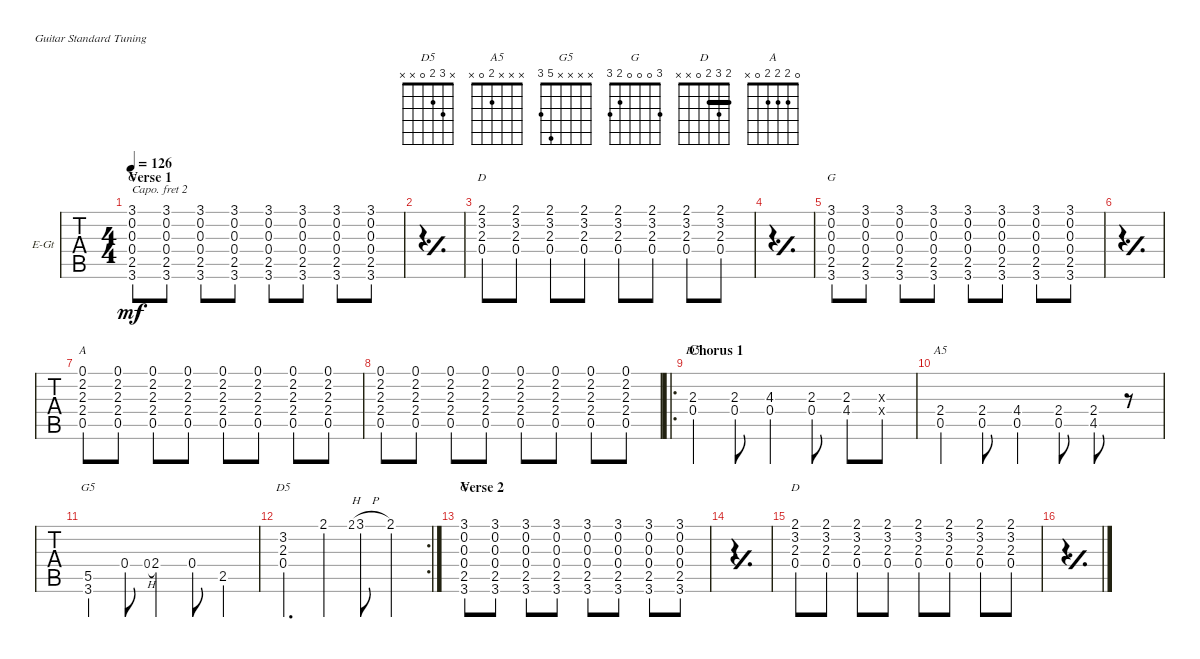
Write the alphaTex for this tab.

\defaultSystemsLayout 4
\bracketExtendMode groupsimilarinstruments
\firstSystemTrackNameOrientation horizontal
\otherSystemsTrackNameOrientation horizontal
\track ("Guitar Capo II" "E-Gt") {instrument overdrivenguitar}
\staff {tabs}
\capo 2
\tuning (E4 B3 G3 D3 A2 E2)
\chord ("D5" x x 2 0 x x) {showfingering false}
\chord ("A5" x x x 2 0 x) {showfingering false}
\chord ("G5" x x x x 5 3) {showfingering false}
\chord ("D5" x 3 2 0 x x) {showfingering false}
\chord ("G" 3 0 0 0 2 3) {showfingering false}
\chord ("D" 2 3 2 0 x x) {showfingering false barre 2}
\chord ("A" 0 2 2 2 0 x) {showfingering false}
\ts (4 4)
\section ("" "Verse 1")
\tempo 126
\clef g2
\scale
0.333333
\ks c
(3.6 0.4 0.3 0.2 2.5 3.1).8{ch "G" dy mf} (3.6 0.4 0.3 0.2 2.5 3.1).8 (3.6 0.4 0.3 0.2 2.5 3.1).8 (3.6 0.4 0.3 0.2 2.5 3.1).8 (3.6 0.4 0.3 0.2 2.5 3.1).8 (3.6 0.4 0.3 0.2 2.5 3.1).8 (3.6 0.4 0.3 0.2 2.5 3.1).8 (3.6 0.4 0.3 0.2 2.5 3.1).8 |
\simile simple
\scale
0.333333 |
\simile none
\scale
0.333333 (0.4 2.3 2.1 3.2).8{ch "D"} (0.4 2.3 2.1 3.2).8 (0.4 2.3 2.1 3.2).8 (0.4 2.3 2.1 3.2).8 (0.4 2.3 2.1 3.2).8 (0.4 2.3 2.1 3.2).8 (0.4 2.3 2.1 3.2).8 (0.4 2.3 2.1 3.2).8 |
\simile simple
\scale
0.333333 |
\simile none
\scale
0.333333 (3.6 0.4 0.3 0.2 2.5 3.1).8{ch "G"} (3.6 0.4 0.3 0.2 2.5 3.1).8 (3.6 0.4 0.3 0.2 2.5 3.1).8 (3.6 0.4 0.3 0.2 2.5 3.1).8 (3.6 0.4 0.3 0.2 2.5 3.1).8 (3.6 0.4 0.3 0.2 2.5 3.1).8 (3.6 0.4 0.3 0.2 2.5 3.1).8 (3.6 0.4 0.3 0.2 2.5 3.1).8 |
\simile simple
\scale
0.333333 |
\simile none
\scale
0.333333 (0.5 2.4 2.3 2.2 0.1).8{ch "A"} (0.5 2.4 2.3 2.2 0.1).8 (0.5 2.4 2.3 2.2 0.1).8 (0.5 2.4 2.3 2.2 0.1).8 (0.5 2.4 2.3 2.2 0.1).8 (0.5 2.4 2.3 2.2 0.1).8 (0.5 2.4 2.3 2.2 0.1).8 (0.5 2.4 2.3 2.2 0.1).8 |
\scale
0.333333 (0.5 2.4 2.3 2.2 0.1).8 (0.5 2.4 2.3 2.2 0.1).8 (0.5 2.4 2.3 2.2 0.1).8 (0.5 2.4 2.3 2.2 0.1).8 (0.5 2.4 2.3 2.2 0.1).8 (0.5 2.4 2.3 2.2 0.1).8 (0.5 2.4 2.3 2.2 0.1).8 (0.5 2.4 2.3 2.2 0.1).8 |
\ro
\section ("" "Chorus 1")
\scale
0.373737 (0.4 2.3).4{ch "D5"} (0.4 2.3).8 (0.4 4.3).4 (0.4 2.3).8 (4.4 2.3).8 (0.4{x} 0.3{x}).8 |
\scale
0.313131 (0.5 2.4).4{ch "A5"} (0.5 2.4).8 (0.5 4.4).4 (0.5 2.4).8 (4.5 2.4).8 r.8 |
\scale
0.313131 (5.5 3.6).4{ch "G5"} 0.4.8 0.4{h}.8{gr} 2.4.4 0.4.8 2.5.4 |
\rc 2
\scale
0.354167 (0.4 2.3 3.2).4{d ch "D5"} 2.1.4 2.1{h}.8{gr} 3.1{h}.8 2.1.4 |
\section ("" "Verse 2")
\scale
0.322917 (3.6 0.4 0.3 0.2 2.5 3.1).8{ch "G"} (3.6 0.4 0.3 0.2 2.5 3.1).8 (3.6 0.4 0.3 0.2 2.5 3.1).8 (3.6 0.4 0.3 0.2 2.5 3.1).8 (3.6 0.4 0.3 0.2 2.5 3.1).8 (3.6 0.4 0.3 0.2 2.5 3.1).8 (3.6 0.4 0.3 0.2 2.5 3.1).8 (3.6 0.4 0.3 0.2 2.5 3.1).8 |
\simile simple
\scale
0.322917 |
\simile none
\scale
0.333333 (0.4 2.3 2.1 3.2).8{ch "D"} (0.4 2.3 2.1 3.2).8 (0.4 2.3 2.1 3.2).8 (0.4 2.3 2.1 3.2).8 (0.4 2.3 2.1 3.2).8 (0.4 2.3 2.1 3.2).8 (0.4 2.3 2.1 3.2).8 (0.4 2.3 2.1 3.2).8 |
\simile simple
\scale
0.333333
